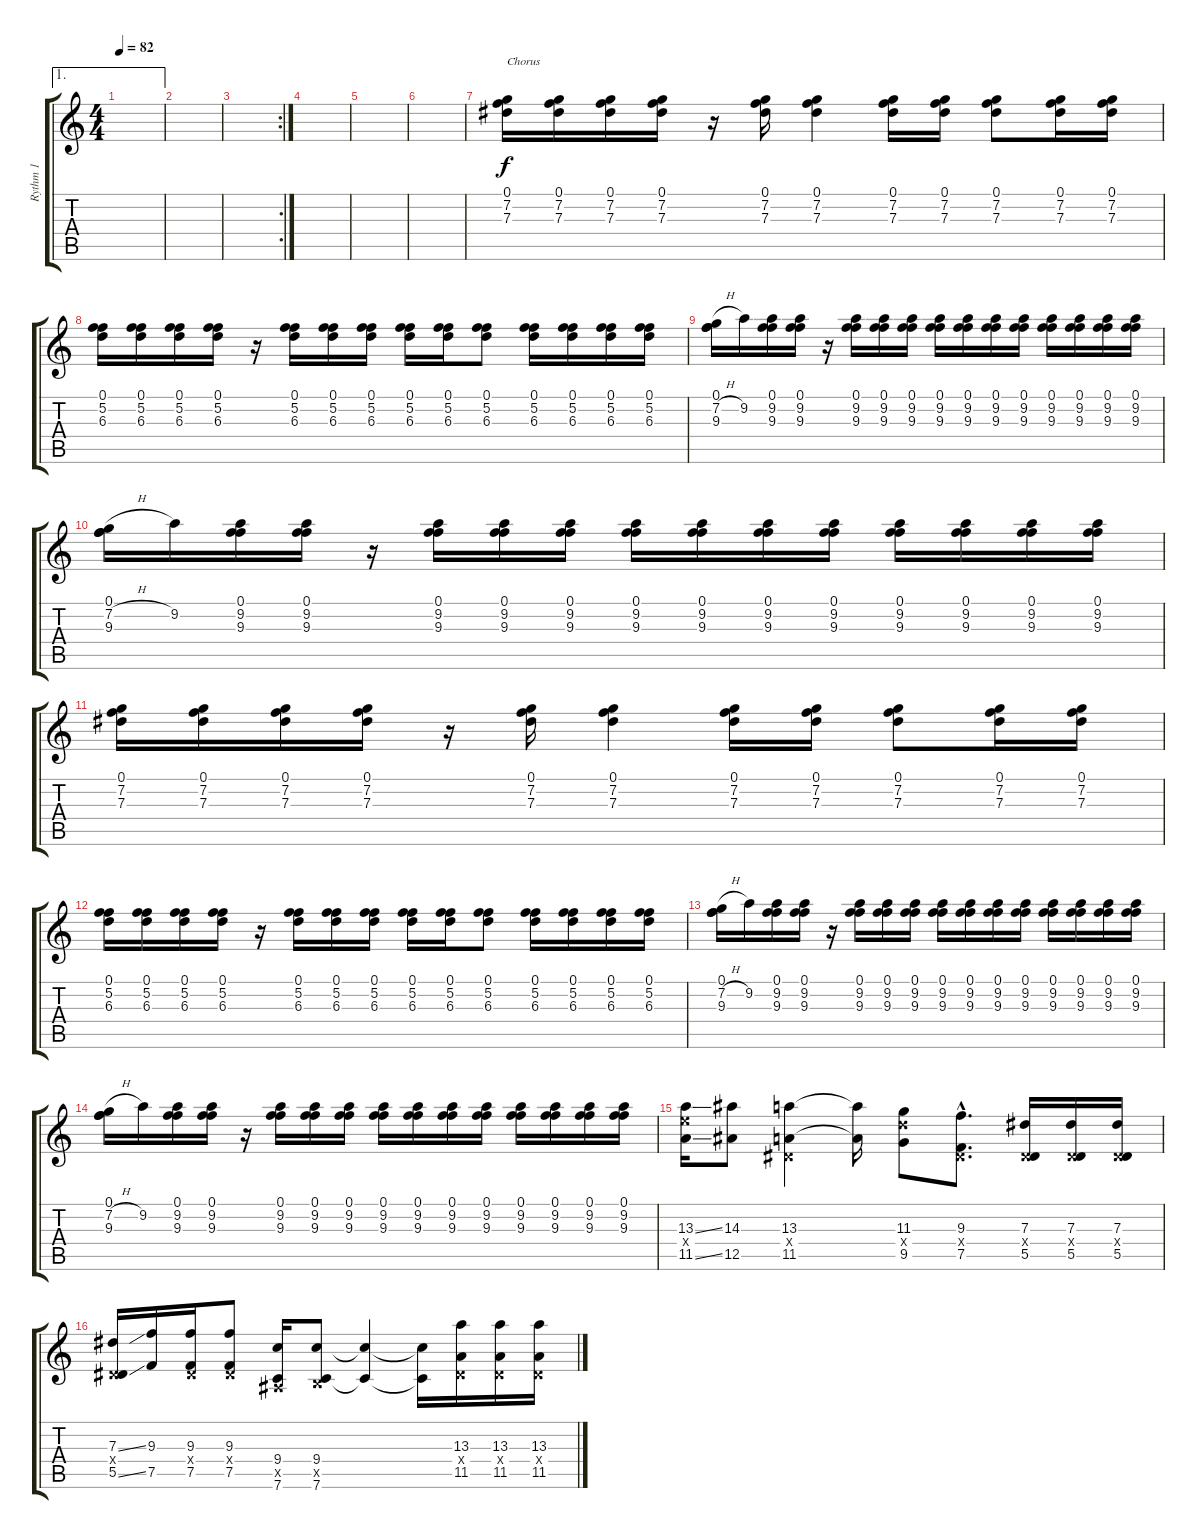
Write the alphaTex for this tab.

\track ("Rythm 1" "Rythm 1") {instrument overdrivenguitar}
\staff {score tabs}
\tuning (F4 C4 Ab3 Eb3 Bb2 F2) {hide}
\ae 1
\ts (4 4)
\tempo 82
\clef g2
\ks c
|
|
\rc 2
|
|
|
|
(0.1 7.2 7.3).16{txt "Chorus" volume 13 instrument distortionguitar} (0.1 7.2 7.3).16 (0.1 7.2 7.3).16 (0.1 7.2 7.3).16 r.16 (0.1 7.2 7.3).16 (0.1 7.2 7.3).4 (0.1 7.2 7.3).16 (0.1 7.2 7.3).16 (0.1 7.2 7.3).8 (0.1 7.2 7.3).16 (0.1 7.2 7.3).16 |
(0.1 5.2 6.3).16 (0.1 5.2 6.3).16 (0.1 5.2 6.3).16 (0.1 5.2 6.3).16 r.16 (0.1 5.2 6.3).16 (0.1 5.2 6.3).16 (0.1 5.2 6.3).16 (0.1 5.2 6.3).16 (0.1 5.2 6.3).16 (0.1 5.2 6.3).8 (0.1 5.2 6.3).16 (0.1 5.2 6.3).16 (0.1 5.2 6.3).16 (0.1 5.2 6.3).16 |
(0.1 7.2{h} 9.3).16 9.2.16 (0.1 9.2 9.3).16 (0.1 9.2 9.3).16 r.16 (0.1 9.2 9.3).16 (0.1 9.2 9.3).16 (0.1 9.2 9.3).16 (0.1 9.2 9.3).16 (0.1 9.2 9.3).16 (0.1 9.2 9.3).16 (0.1 9.2 9.3).16 (0.1 9.2 9.3).16 (0.1 9.2 9.3).16 (0.1 9.2 9.3).16 (0.1 9.2 9.3).16 |
(0.1 7.2{h} 9.3).16 9.2.16 (0.1 9.2 9.3).16 (0.1 9.2 9.3).16 r.16 (0.1 9.2 9.3).16 (0.1 9.2 9.3).16 (0.1 9.2 9.3).16 (0.1 9.2 9.3).16 (0.1 9.2 9.3).16 (0.1 9.2 9.3).16 (0.1 9.2 9.3).16 (0.1 9.2 9.3).16 (0.1 9.2 9.3).16 (0.1 9.2 9.3).16 (0.1 9.2 9.3).16 |
(0.1 7.2 7.3).16 (0.1 7.2 7.3).16 (0.1 7.2 7.3).16 (0.1 7.2 7.3).16 r.16 (0.1 7.2 7.3).16 (0.1 7.2 7.3).4 (0.1 7.2 7.3).16 (0.1 7.2 7.3).16 (0.1 7.2 7.3).8 (0.1 7.2 7.3).16 (0.1 7.2 7.3).16 |
(0.1 5.2 6.3).16 (0.1 5.2 6.3).16 (0.1 5.2 6.3).16 (0.1 5.2 6.3).16 r.16 (0.1 5.2 6.3).16 (0.1 5.2 6.3).16 (0.1 5.2 6.3).16 (0.1 5.2 6.3).16 (0.1 5.2 6.3).16 (0.1 5.2 6.3).8 (0.1 5.2 6.3).16 (0.1 5.2 6.3).16 (0.1 5.2 6.3).16 (0.1 5.2 6.3).16 |
(0.1 7.2{h} 9.3).16 9.2.16 (0.1 9.2 9.3).16 (0.1 9.2 9.3).16 r.16 (0.1 9.2 9.3).16 (0.1 9.2 9.3).16 (0.1 9.2 9.3).16 (0.1 9.2 9.3).16 (0.1 9.2 9.3).16 (0.1 9.2 9.3).16 (0.1 9.2 9.3).16 (0.1 9.2 9.3).16 (0.1 9.2 9.3).16 (0.1 9.2 9.3).16 (0.1 9.2 9.3).16 |
(0.1 7.2{h} 9.3).16 9.2.16 (0.1 9.2 9.3).16 (0.1 9.2 9.3).16 r.16 (0.1 9.2 9.3).16 (0.1 9.2 9.3).16 (0.1 9.2 9.3).16 (0.1 9.2 9.3).16 (0.1 9.2 9.3).16 (0.1 9.2 9.3).16 (0.1 9.2 9.3).16 (0.1 9.2 9.3).16 (0.1 9.2 9.3).16 (0.1 9.2 9.3).16 (0.1 9.2 9.3).16 |
(13.3{ss} 13.4{x} 11.5{ss}).16{volume 13 instrument distortionguitar} (14.3 12.5).8 (13.3 0.4{x} 11.5).4 (13.3{t} 11.5{t}).16 (11.3 11.4{x} 9.5).8 (9.3{hac} 0.4{hac x} 7.5{hac}).8{d} (7.3 0.4{x} 5.5).16 (7.3 0.4{x} 5.5).16 (7.3 0.4{x} 5.5).16 |
(7.3{ss} 0.4{x} 5.5{ss}).16 (9.3 7.5).16 (9.3 0.4{x} 7.5).16 (9.3 0.4{x} 7.5).8 (9.4 0.5{x} 7.6).16 (9.4 1.5{x} 7.6).8 (9.4{t} 7.6{t}).4 (9.4{t} 7.6{t}).16 (13.3 0.4{x} 11.5).16 (13.3 0.4{x} 11.5).16 (13.3 0.4{x} 11.5).16
